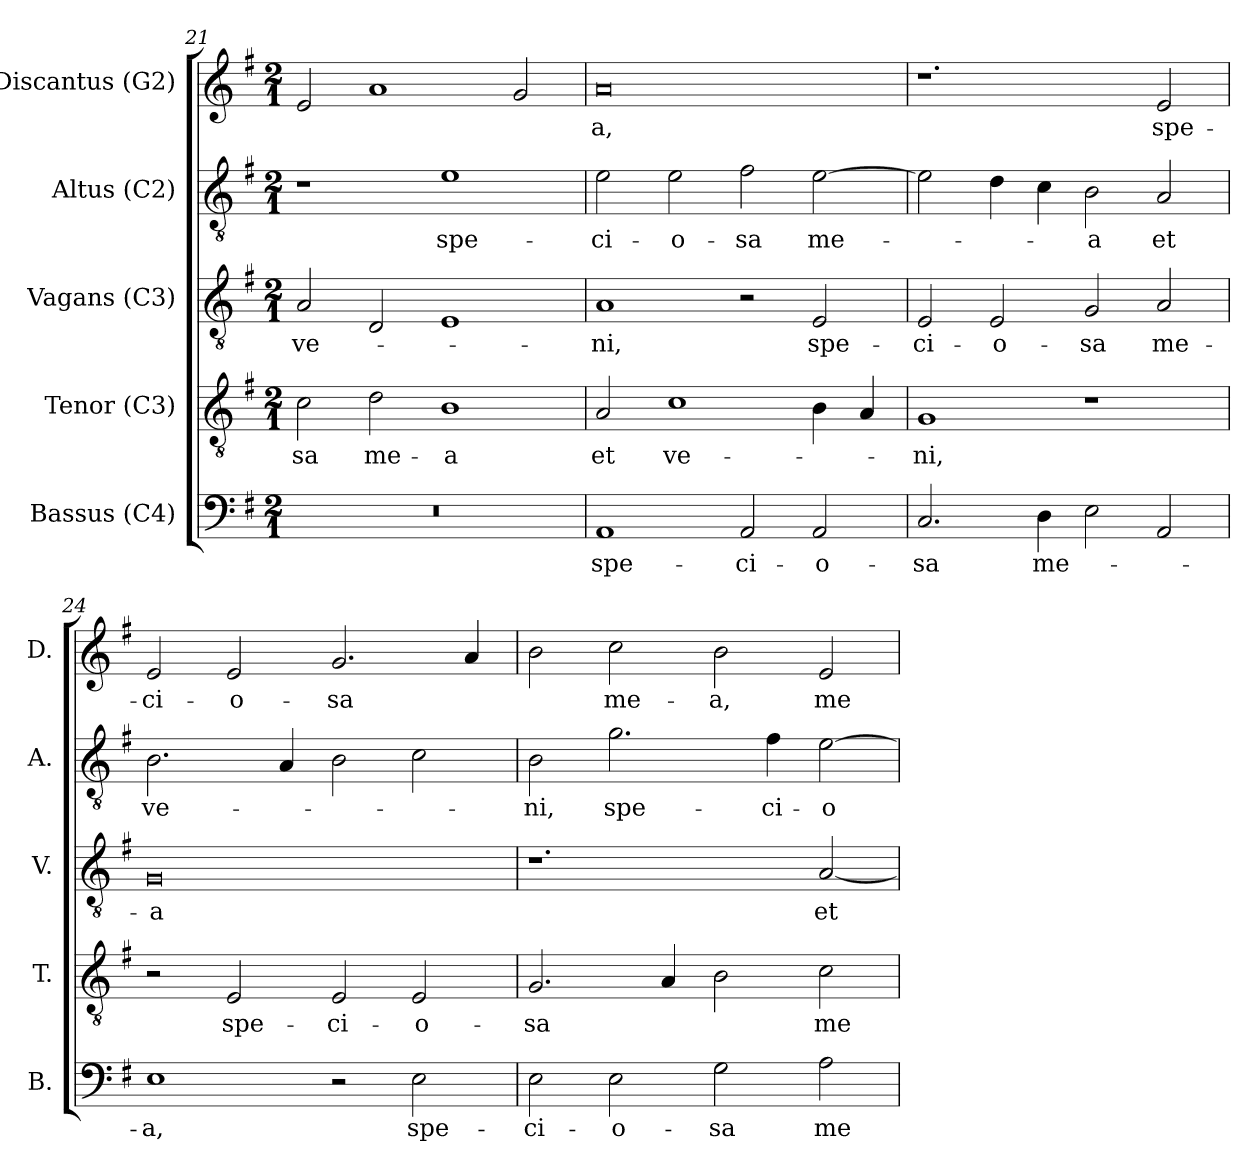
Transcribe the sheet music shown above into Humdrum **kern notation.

**kern	**text	**kern	**text	**kern	**text	**kern	**text	**kern	**text
*part5	*part5	*part4	*part4	*part3	*part3	*part2	*part2	*part1	*part1
*staff5	*staff5	*staff4	*staff4	*staff3	*staff3	*staff2	*staff2	*staff1	*staff1
*I"Bassus (C4)	*	*I"Tenor (C3)	*	*I"Vagans (C3)	*	*I"Altus (C2)	*	*I"Discantus (G2)	*
*I'B.	*	*I'T.	*	*I'V.	*	*I'A.	*	*I'D.	*
*clefF4	*	*clefGv2	*	*clefGv2	*	*clefGv2	*	*clefG2	*
*	*	*ITrd7c12	*	*ITrd7c12	*	*ITrd7c12	*	*	*
*k[f#]	*	*k[f#]	*	*k[f#]	*	*k[f#]	*	*k[f#]	*
*G:	*	*G:	*	*G:	*	*G:	*	*G:	*
*M2/1	*	*M2/1	*	*M2/1	*	*M2/1	*	*M2/1	*
=21	=21	=21	=21	=21	=21	=21	=21	=21	=21
!LO:N:vis=1	!	!	!	!	!	!	!	!	!
!	!	!	!LO:LY:b:color=#000000	!	!	!	!	!	!
!	!	!	!	!	!LO:LY:b:color=#000000	!	!	!	!
0r	.	2Ci\	-sa	2AAi/	ve-	1r	.	2ei/	.
!	!	!	!LO:LY:b:color=#000000	!	!	!	!	!	!
.	.	2Di\	me-	2DDi/	.	.	.	1ai	.
!	!	!	!LO:LY:b:color=#000000	!	!	!	!	!	!
!	!	!	!	!	!	!	!LO:LY:b:color=#000000	!	!
.	.	1BBi	-a	1EEi	.	1Ei	spe-	.	.
.	.	.	.	.	.	.	.	2gi/	.
=22	=22	=22	=22	=22	=22	=22	=22	=22	=22
!	!LO:LY:b:color=#000000	!	!	!	!	!	!	!	!
!	!	!	!LO:LY:b:color=#000000	!	!	!	!	!	!
!	!	!	!	!	!LO:LY:b:color=#000000	!	!	!	!
!	!	!	!	!	!	!	!LO:LY:b:color=#000000	!	!
!	!	!	!	!	!	!	!	!	!LO:LY:b:color=#000000
1AAi	spe-	2AAi/	et	1AAi	-ni,	2Ei\	-ci-	0ai	-a,
!	!	!	!LO:LY:b:color=#000000	!	!	!	!	!	!
!	!	!	!	!	!	!	!LO:LY:b:color=#000000	!	!
.	.	1Ci	ve-	.	.	2Ei\	-o-	.	.
!	!LO:LY:b:color=#000000	!	!	!	!	!	!	!	!
!	!	!	!	!	!	!	!LO:LY:b:color=#000000	!	!
2AAi/	-ci-	.	.	2r	.	2F#i\	-sa	.	.
!	!LO:LY:b:color=#000000	!	!	!	!	!	!	!	!
!	!	!	!	!	!LO:LY:b:color=#000000	!	!	!	!
!	!	!	!	!	!	!	!LO:LY:b:color=#000000	!	!
2AAi/	-o-	4BBi\	.	2EEi/	spe-	[2Ei\	me-	.	.
.	.	4AAi/	.	.	.	.	.	.	.
!!LO:LB:g=z
=23	=23	=23	=23	=23	=23	=23	=23	=23	=23
!	!LO:LY:b:color=#000000	!	!	!	!	!	!	!	!
!	!	!	!LO:LY:b:color=#000000	!	!	!	!	!	!
!	!	!	!	!	!LO:LY:b:color=#000000	!	!	!	!
2.Ci/	-sa	1GGi	-ni,	2EEi/	-ci-	2Ei\]	.	1.r	.
!	!	!	!	!	!LO:LY:b:color=#000000	!	!	!	!
.	.	.	.	2EEi/	-o-	4Di\	.	.	.
!	!LO:LY:b:color=#000000	!	!	!	!	!	!	!	!
4Di\	me-	.	.	.	.	4Ci\	.	.	.
!	!	!	!	!	!LO:LY:b:color=#000000	!	!	!	!
!	!	!	!	!	!	!	!LO:LY:b:color=#000000	!	!
2Ei\	.	1r	.	2GGi/	-sa	2BBi\	-a	.	.
!	!	!	!	!	!LO:LY:b:color=#000000	!	!	!	!
!	!	!	!	!	!	!	!LO:LY:b:color=#000000	!	!
!	!	!	!	!	!	!	!	!	!LO:LY:b:color=#000000
2AAi/	.	.	.	2AAi/	me-	2AAi/	et	2ei/	spe-
=24	=24	=24	=24	=24	=24	=24	=24	=24	=24
!	!LO:LY:b:color=#000000	!	!	!	!	!	!	!	!
!	!	!	!	!	!LO:LY:b:color=#000000	!	!	!	!
!	!	!	!	!	!	!	!LO:LY:b:color=#000000	!	!
!	!	!	!	!	!	!	!	!	!LO:LY:b:color=#000000
1Ei	-a,	2r	.	0GGi	-a	2.BBi\	ve-	2ei/	-ci-
!	!	!	!LO:LY:b:color=#000000	!	!	!	!	!	!
!	!	!	!	!	!	!	!	!	!LO:LY:b:color=#000000
.	.	2EEi/	spe-	.	.	.	.	2ei/	-o-
.	.	.	.	.	.	4AAi/	.	.	.
!	!	!	!LO:LY:b:color=#000000	!	!	!	!	!	!
!	!	!	!	!	!	!	!	!	!LO:LY:b:color=#000000
2r	.	2EEi/	-ci-	.	.	2BBi\	.	2.gi/	-sa
!	!LO:LY:b:color=#000000	!	!	!	!	!	!	!	!
!	!	!	!LO:LY:b:color=#000000	!	!	!	!	!	!
2Ei\	spe-	2EEi/	-o-	.	.	2Ci\	.	.	.
.	.	.	.	.	.	.	.	4ai/	.
=25	=25	=25	=25	=25	=25	=25	=25	=25	=25
!	!LO:LY:b:color=#000000	!	!	!	!	!	!	!	!
!	!	!	!LO:LY:b:color=#000000	!	!	!	!	!	!
!	!	!	!	!	!	!	!LO:LY:b:color=#000000	!	!
2Ei\	-ci-	2.GGi/	-sa	1.r	.	2BBi\	-ni,	2bi\	.
!	!LO:LY:b:color=#000000	!	!	!	!	!	!	!	!
!	!	!	!	!	!	!	!LO:LY:b:color=#000000	!	!
!	!	!	!	!	!	!	!	!	!LO:LY:b:color=#000000
2Ei\	-o-	.	.	.	.	2.Gi\	spe-	2cci\	me-
.	.	4AAi/	.	.	.	.	.	.	.
!	!LO:LY:b:color=#000000	!	!	!	!	!	!	!	!
!	!	!	!	!	!	!	!	!	!LO:LY:b:color=#000000
2Gi\	-sa	2BBi\	.	.	.	.	.	2bi\	-a,
!	!	!	!	!	!	!	!LO:LY:b:color=#000000	!	!
.	.	.	.	.	.	4F#i\	-ci-	.	.
!	!LO:LY:b:color=#000000	!	!	!	!	!	!	!	!
!	!	!	!LO:LY:b:color=#000000	!	!	!	!	!	!
!	!	!	!	!	!LO:LY:b:color=#000000	!	!	!	!
!	!	!	!	!	!	!	!LO:LY:b:color=#000000	!	!
!	!	!	!	!	!	!	!	!	!LO:LY:b:color=#000000
2Ai\	me-	2Ci\	me-	[2AAi/	et	[2Ei\	-o-	2ei/	me-
=	=	=	=	=	=	=	=	=	=
*-	*-	*-	*-	*-	*-	*-	*-	*-	*-
